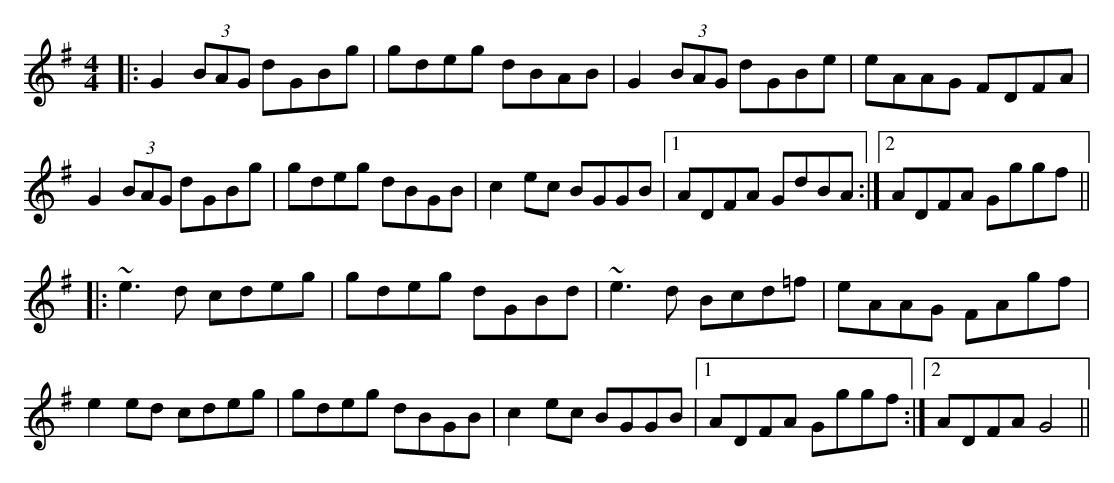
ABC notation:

X:1
M:4/4
K:G
|:G2 (3BAG dGBg|gdeg dBAB|G2 (3BAG dGBe|eAAG FDFA|
G2 (3BAG dGBg|gdeg dBGB|c2 ec BGGB|1 ADFA GdBA:|2 ADFA Gggf||
|:~e3 d cdeg|gdeg dGBd|~e3 d Bcd=f|eAAG FAgf|
e2 ed cdeg|gdeg dBGB|c2 ec BGGB|1 ADFA Gggf:|2 ADFA G4||
